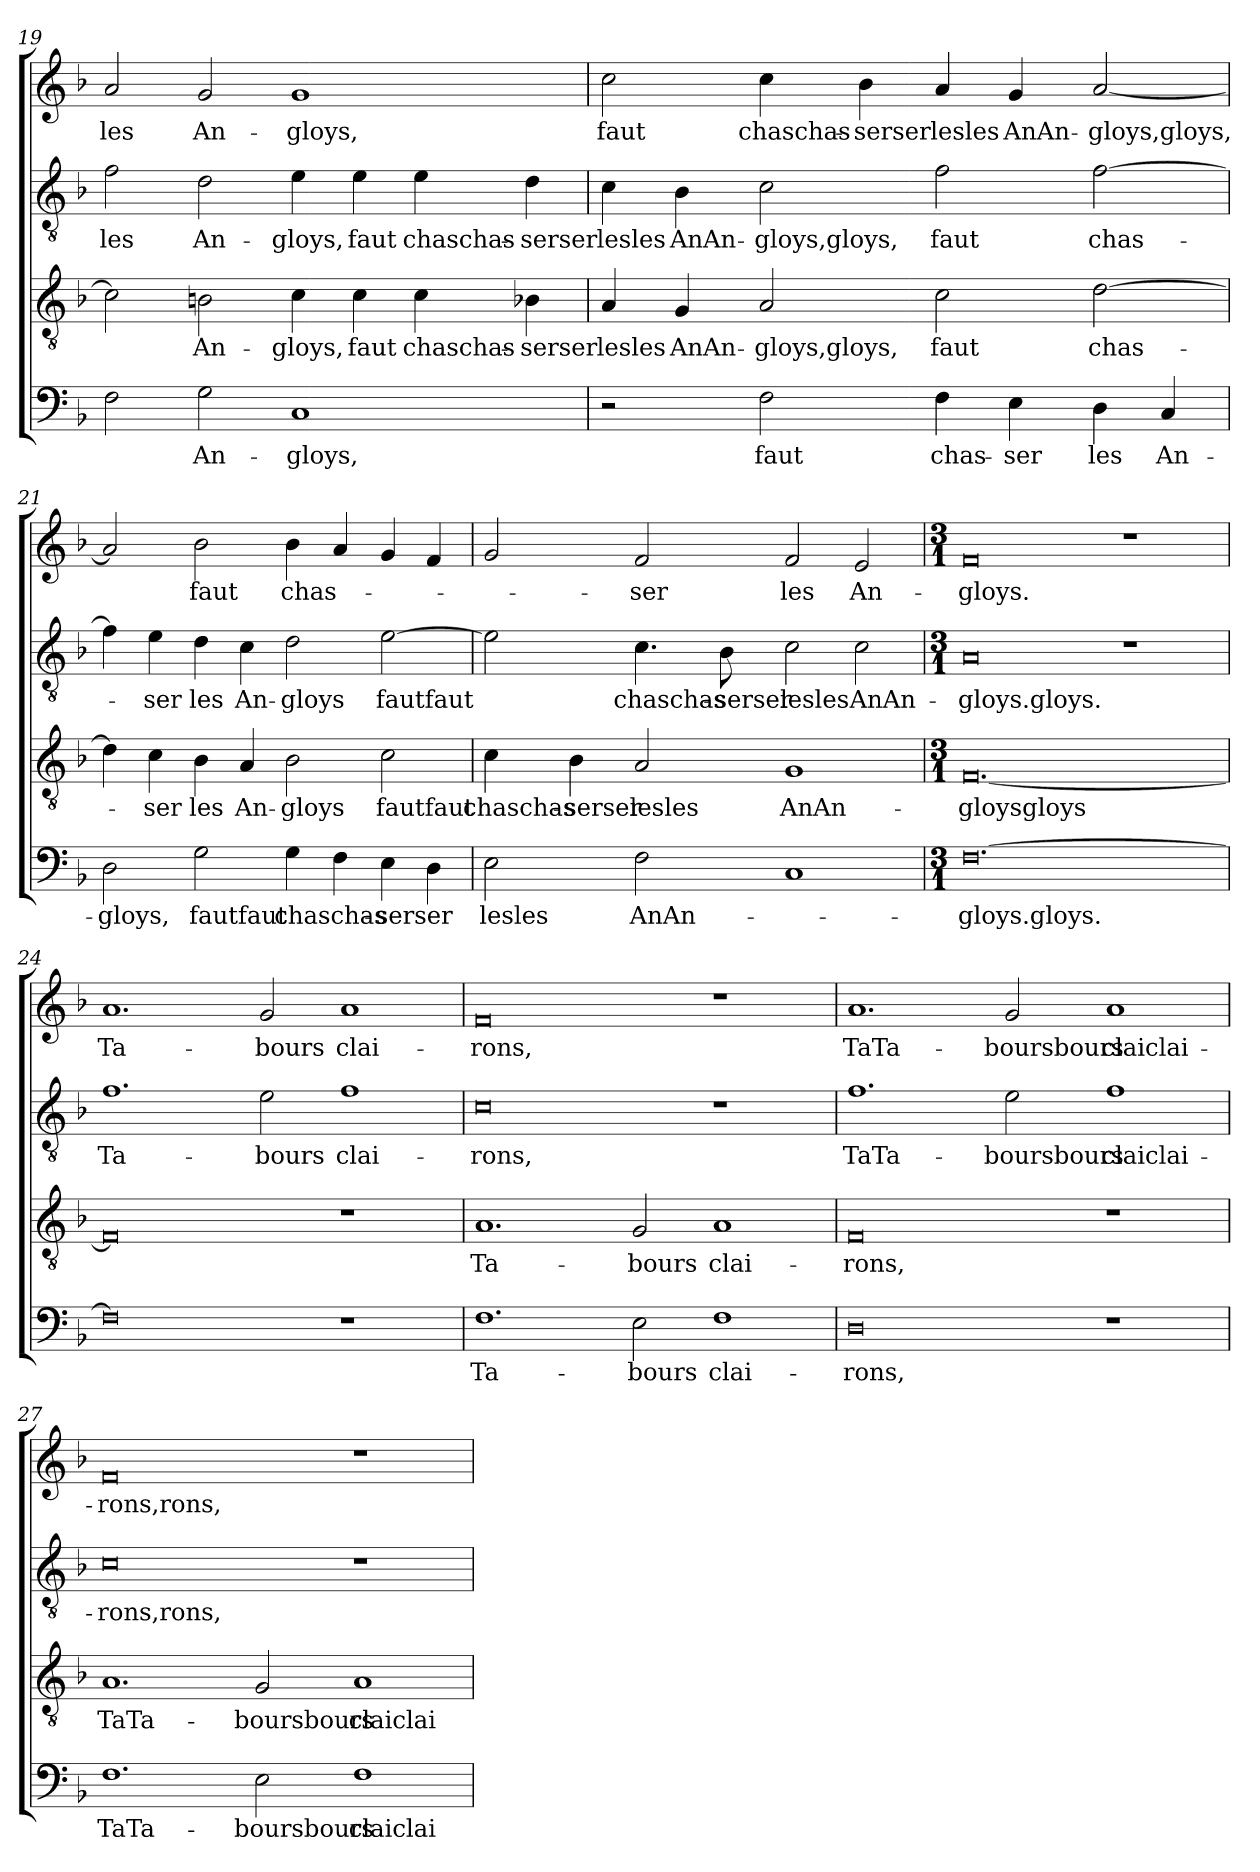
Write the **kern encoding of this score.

**kern	**text	**kern	**text	**kern	**text	**kern	**text
*part4	*part4	*part3	*part3	*part2	*part2	*part1	*part1
*staff4	*staff4	*staff3	*staff3	*staff2	*staff2	*staff1	*staff1
!!LO:LB:g=z
*clefF4	*	*clefGv2	*	*clefGv2	*	*clefG2	*
*k[b-]	*	*k[b-]	*	*k[b-]	*	*k[b-]	*
=19	=19	=19	=19	=19	=19	=19	=19
2F	.	2c]	.	2f	les	2a	les
2G	An-	2Bn	An-	2d	An-	2g	An-
1C	-gloys,	4c	-gloys,	4e	-gloys,	1g	-gloys,
.	.	4c	faut	4e	faut	.	.
.	.	4c	chaschas-	4e	chaschas-	.	.
.	.	4B-X	-serser	4d	-serser	.	.
=20	=20	=20	=20	=20	=20	=20	=20
2r	.	4A	lesles	4c	lesles	2cc	faut
.	.	4G	AnAn-	4B-	AnAn-	.	.
2F	faut	2A	-gloys,gloys,	2c	-gloys,gloys,	4cc	chaschas-
.	.	.	.	.	.	4b-	-serser
4F	chas-	2c	faut	2f	faut	4a	lesles
4E	-ser	.	.	.	.	4g	AnAn-
4D	les	[2d	chas-	[2f	chas-	[2a	-gloys,gloys,
4C	An-	.	.	.	.	.	.
=21	=21	=21	=21	=21	=21	=21	=21
2D	-gloys,	4d]	.	4f]	.	2a]	.
.	.	4c	-ser	4e	-ser	.	.
2G	fautfaut	4B-	les	4d	les	2b-	faut
.	.	4A	An-	4c	An-	.	.
4G	chaschas-	2B-	-gloys	2d	-gloys	4b-	chas-
4F	.	.	.	.	.	4a	.
4E	-serser	2c	fautfaut	[2e	fautfaut	4g	.
4D	.	.	.	.	.	4f	.
=22	=22	=22	=22	=22	=22	=22	=22
2E	lesles	4c	chaschas-	2e]	.	2g	.
.	.	4B-	-serser	.	.	.	.
2F	AnAn-	2A	lesles	4.c	chaschas-	2f	-ser
.	.	.	.	8B-	-serser	.	.
1C	.	1G	AnAn-	2c	lesles	2f	les
.	.	.	.	2c	AnAn-	2e	An-
!!LO:LB:g=z
=23	=23	=23	=23	=23	=23	=23	=23
*M3/1	*	*M3/1	*	*M3/1	*	*M3/1	*
[0.F	-gloys.gloys.	[0.F	-gloysgloys	0A	-gloys.gloys.	0f	-gloys.
.	.	.	.	1r	.	1r	.
=24	=24	=24	=24	=24	=24	=24	=24
0F]	.	0F]	.	1.f	Ta-	1.a	Ta-
.	.	.	.	2e	-bours	2g	-bours
1r	.	1r	.	1f	clai-	1a	clai-
=25	=25	=25	=25	=25	=25	=25	=25
1.F	Ta-	1.A	Ta-	0c	-rons,	0f	-rons,
2E	-bours	2G	-bours	.	.	.	.
1F	clai-	1A	clai-	1r	.	1r	.
=26	=26	=26	=26	=26	=26	=26	=26
0D	-rons,	0F	-rons,	1.f	TaTa-	1.a	TaTa-
.	.	.	.	2e	-boursbours	2g	-boursbours
1r	.	1r	.	1f	claiclai-	1a	claiclai-
=27	=27	=27	=27	=27	=27	=27	=27
1.F	TaTa-	1.A	TaTa-	0c	-rons,rons,	0f	-rons,rons,
2E	-boursbours	2G	-boursbours	.	.	.	.
1F	claiclai-	1A	claiclai-	1r	.	1r	.
=	=	=	=	=	=	=	=
*-	*-	*-	*-	*-	*-	*-	*-
